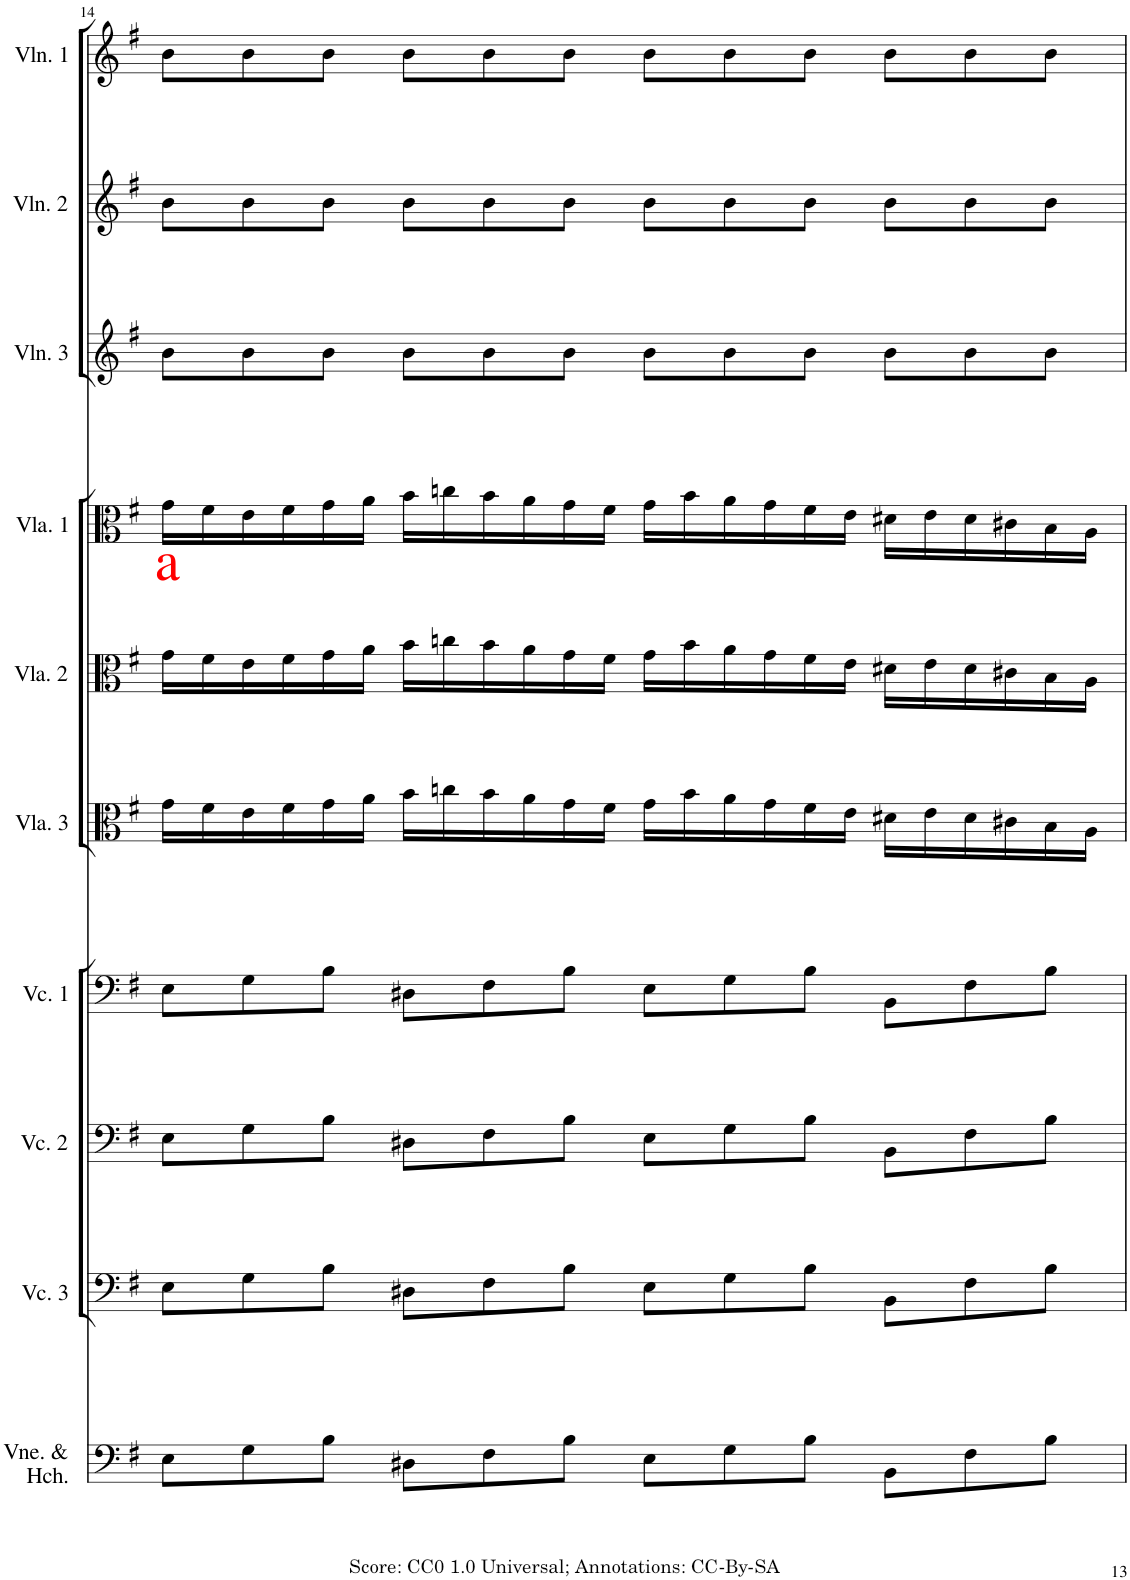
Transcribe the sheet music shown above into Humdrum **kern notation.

**kern	**kern	**kern	**kern	**kern	**kern	**kern	**text	**kern	**kern	**kern
*part10	*part9	*part8	*part7	*part6	*part5	*part4	*part4	*part3	*part2	*part1
*staff10	*staff9	*staff8	*staff7	*staff6	*staff5	*staff4	*staff4	*staff3	*staff2	*staff1
*I"Violone &amp; Harpsichord	*I"Violoncello 3	*I"Violoncello 2	*I"Violoncello 1	*I"Viola 3	*I"Viola 2	*I"Viola 1	*	*I"Violin 3	*I"Violin 2	*I"Violin 1
*I'Vne. &amp; Hch.	*I'Vc. 3	*I'Vc. 2	*I'Vc. 1	*I'Vla. 3	*I'Vla. 2	*I'Vla. 1	*	*I'Vln. 3	*I'Vln. 2	*I'Vln. 1
!!LO:PB:g=z
*clefF4	*clefF4	*clefF4	*clefF4	*clefC3	*clefC3	*clefC3	*	*clefG2	*clefG2	*clefG2
*k[f#]	*k[f#]	*k[f#]	*k[f#]	*k[f#]	*k[f#]	*k[f#]	*	*k[f#]	*k[f#]	*k[f#]
*M12/8	*M12/8	*M12/8	*M12/8	*M12/8	*M12/8	*M12/8	*	*M12/8	*M12/8	*M12/8
=14	=14	=14	=14	=14	=14	=14	=14	=14	=14	=14
!	!	!	!	!	!	!	!LO:LY:b:color=#FF0000	!	!	!
8E\L	8E\L	8E\L	8E\L	16g\LL	16g\LL	16g\LL	a	8b\L	8b\L	8b\L
.	.	.	.	16f#\	16f#\	16f#\	.	.	.	.
8G\	8G\	8G\	8G\	16e\	16e\	16e\	.	8b\	8b\	8b\
.	.	.	.	16f#\	16f#\	16f#\	.	.	.	.
8B\J	8B\J	8B\J	8B\J	16g\	16g\	16g\	.	8b\J	8b\J	8b\J
.	.	.	.	16a\JJ	16a\JJ	16a\JJ	.	.	.	.
8D#X\L	8D#X\L	8D#X\L	8D#X\L	16b\LL	16b\LL	16b\LL	.	8b\L	8b\L	8b\L
.	.	.	.	16ccn\	16ccn\	16ccn\	.	.	.	.
8F#\	8F#\	8F#\	8F#\	16b\	16b\	16b\	.	8b\	8b\	8b\
.	.	.	.	16a\	16a\	16a\	.	.	.	.
8B\J	8B\J	8B\J	8B\J	16g\	16g\	16g\	.	8b\J	8b\J	8b\J
.	.	.	.	16f#\JJ	16f#\JJ	16f#\JJ	.	.	.	.
8E\L	8E\L	8E\L	8E\L	16g\LL	16g\LL	16g\LL	.	8b\L	8b\L	8b\L
.	.	.	.	16b\	16b\	16b\	.	.	.	.
8G\	8G\	8G\	8G\	16a\	16a\	16a\	.	8b\	8b\	8b\
.	.	.	.	16g\	16g\	16g\	.	.	.	.
8B\J	8B\J	8B\J	8B\J	16f#\	16f#\	16f#\	.	8b\J	8b\J	8b\J
.	.	.	.	16e\JJ	16e\JJ	16e\JJ	.	.	.	.
8BB\L	8BB\L	8BB\L	8BB\L	16d#X\LL	16d#X\LL	16d#X\LL	.	8b\L	8b\L	8b\L
.	.	.	.	16e\	16e\	16e\	.	.	.	.
8F#\	8F#\	8F#\	8F#\	16d#\	16d#\	16d#\	.	8b\	8b\	8b\
.	.	.	.	16c#X\	16c#X\	16c#X\	.	.	.	.
8B\J	8B\J	8B\J	8B\J	16B\	16B\	16B\	.	8b\J	8b\J	8b\J
.	.	.	.	16A\JJ	16A\JJ	16A\JJ	.	.	.	.
=	=	=	=	=	=	=	=	=	=	=
*-	*-	*-	*-	*-	*-	*-	*-	*-	*-	*-
